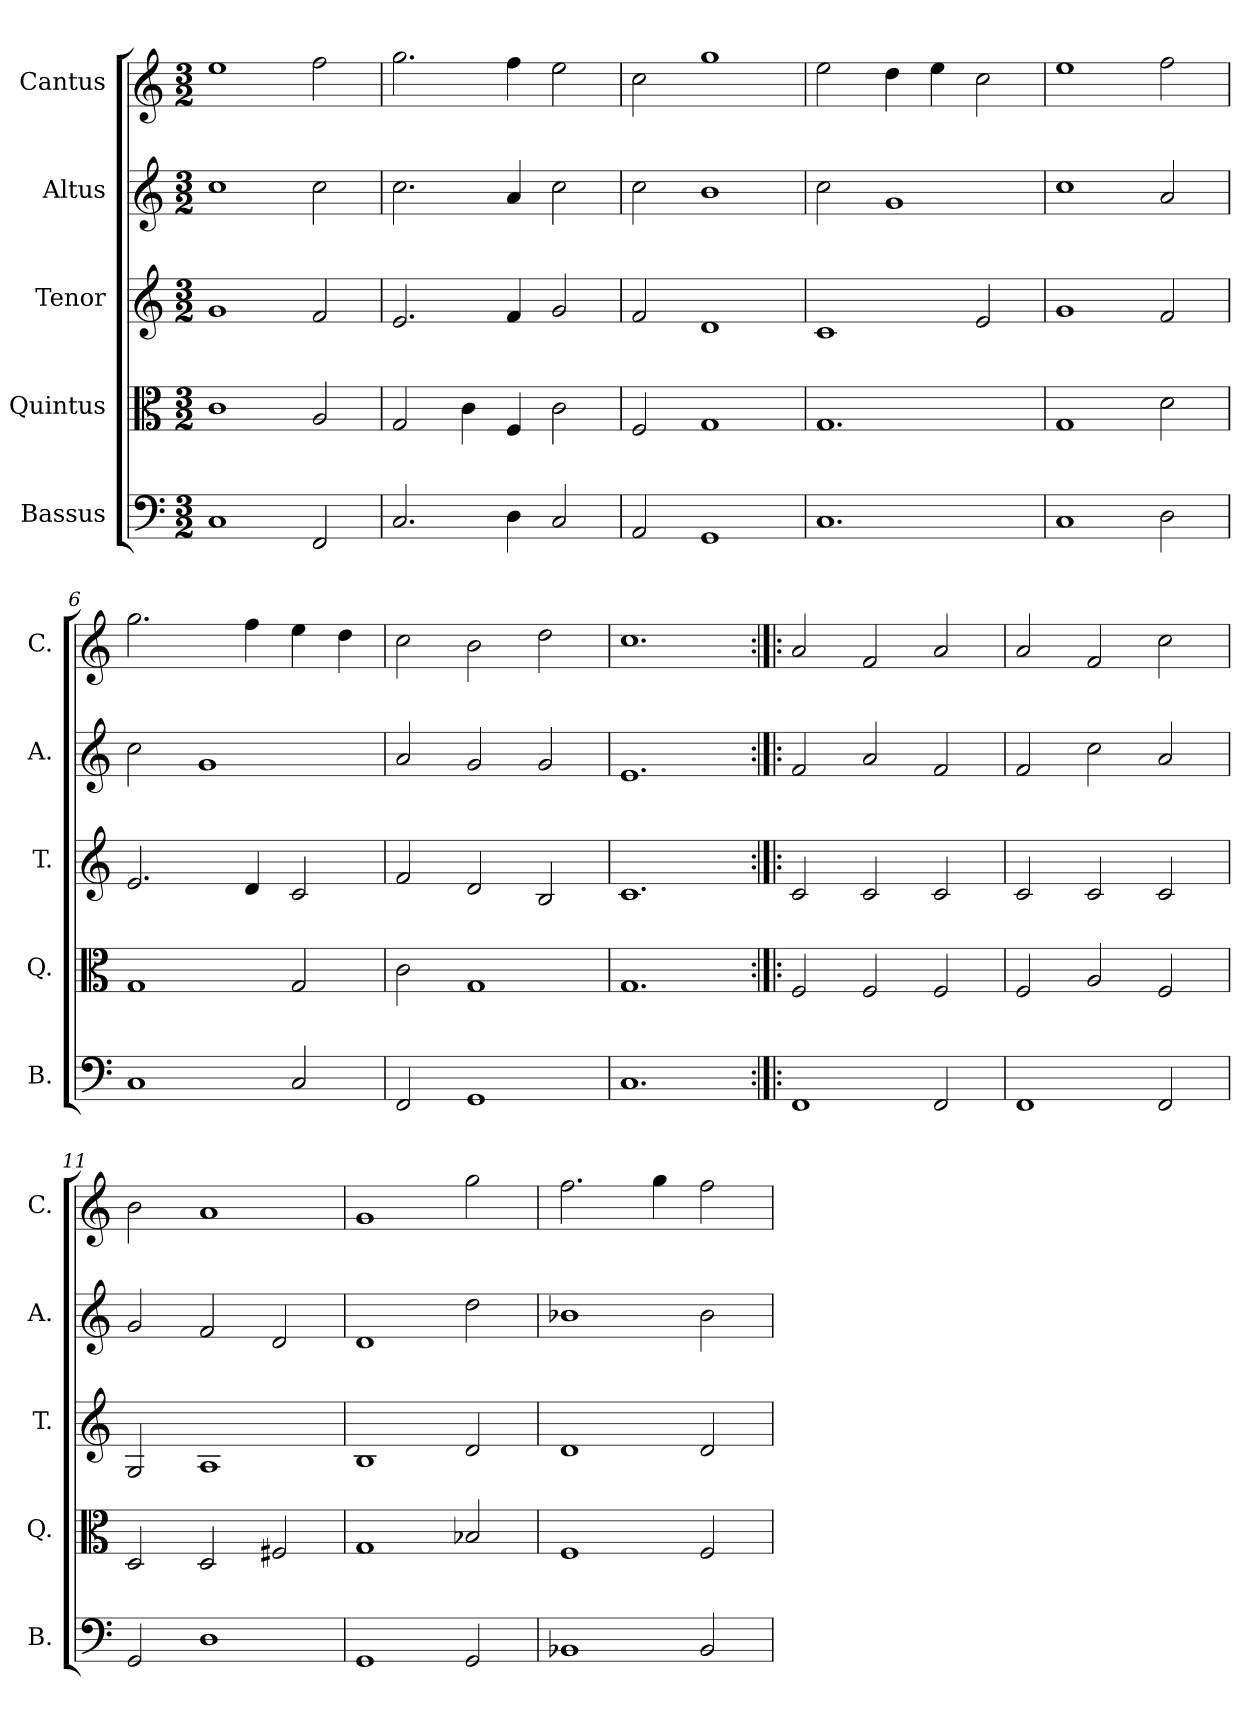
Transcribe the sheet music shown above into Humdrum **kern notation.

**kern	**kern	**kern	**kern	**kern
*part5	*part4	*part3	*part2	*part1
*staff5	*staff4	*staff3	*staff2	*staff1
*I"Bassus	*I"Quintus	*I"Tenor	*I"Altus	*I"Cantus
*I'B.	*I'Q.	*I'T.	*I'A.	*I'C.
*clefF4	*clefC3	*clefG2	*clefG2	*clefG2
*k[]	*k[]	*k[]	*k[]	*k[]
*M3/2	*M3/2	*M3/2	*M3/2	*M3/2
=1	=1	=1	=1	=1
1C	1c	1g	1cc	1ee
2FF/	2A/	2f/	2cc\	2ff\
=2	=2	=2	=2	=2
2.C/	2G/	2.e/	2.cc\	2.gg\
.	4c\	.	.	.
4D\	4F/	4f/	4a/	4ff\
2C/	2c\	2g/	2cc\	2ee\
=3	=3	=3	=3	=3
2AA/	2F/	2f/	2cc\	2cc\
1GG	1G	1d	1b	1gg
=4	=4	=4	=4	=4
1.C	1.G	1c	2cc\	2ee\
.	.	.	1g	4dd\
.	.	.	.	4ee\
.	.	2e/	.	2cc\
=5	=5	=5	=5	=5
1C	1G	1g	1cc	1ee
2D\	2d\	2f/	2a/	2ff\
=6	=6	=6	=6	=6
1C	1G	2.e/	2cc\	2.gg\
.	.	.	1g	.
.	.	4d/	.	4ff\
2C/	2G/	2c/	.	4ee\
.	.	.	.	4dd\
=7	=7	=7	=7	=7
2FF/	2c\	2f/	2a/	2cc\
1GG	1G	2d/	2g/	2b\
.	.	2B/	2g/	2dd\
=8	=8	=8	=8	=8
1.C	1.G	1.c	1.e	1.cc
=9:|!|:	=9:|!|:	=9:|!|:	=9:|!|:	=9:|!|:
1FF	2F/	2c/	2f/	2a/
.	2F/	2c/	2a/	2f/
2FF/	2F/	2c/	2f/	2a/
!!LO:LB:g=z
=10	=10	=10	=10	=10
1FF	2F/	2c/	2f/	2a/
.	2A/	2c/	2cc\	2f/
2FF/	2F/	2c/	2a/	2cc\
=11	=11	=11	=11	=11
2GG/	2D/	2G/	2g/	2b\
1D	2D/	1A	2f/	1a
.	2F#X/	.	2d/	.
=12	=12	=12	=12	=12
1GG	1G	1B	1d	1g
2GG/	2B-X/	2d/	2dd\	2gg\
=13	=13	=13	=13	=13
1BB-X	1F	1d	1b-X	2.ff\
.	.	.	.	4gg\
2BB-/	2F/	2d/	2b-\	2ff\
=	=	=	=	=
*-	*-	*-	*-	*-
